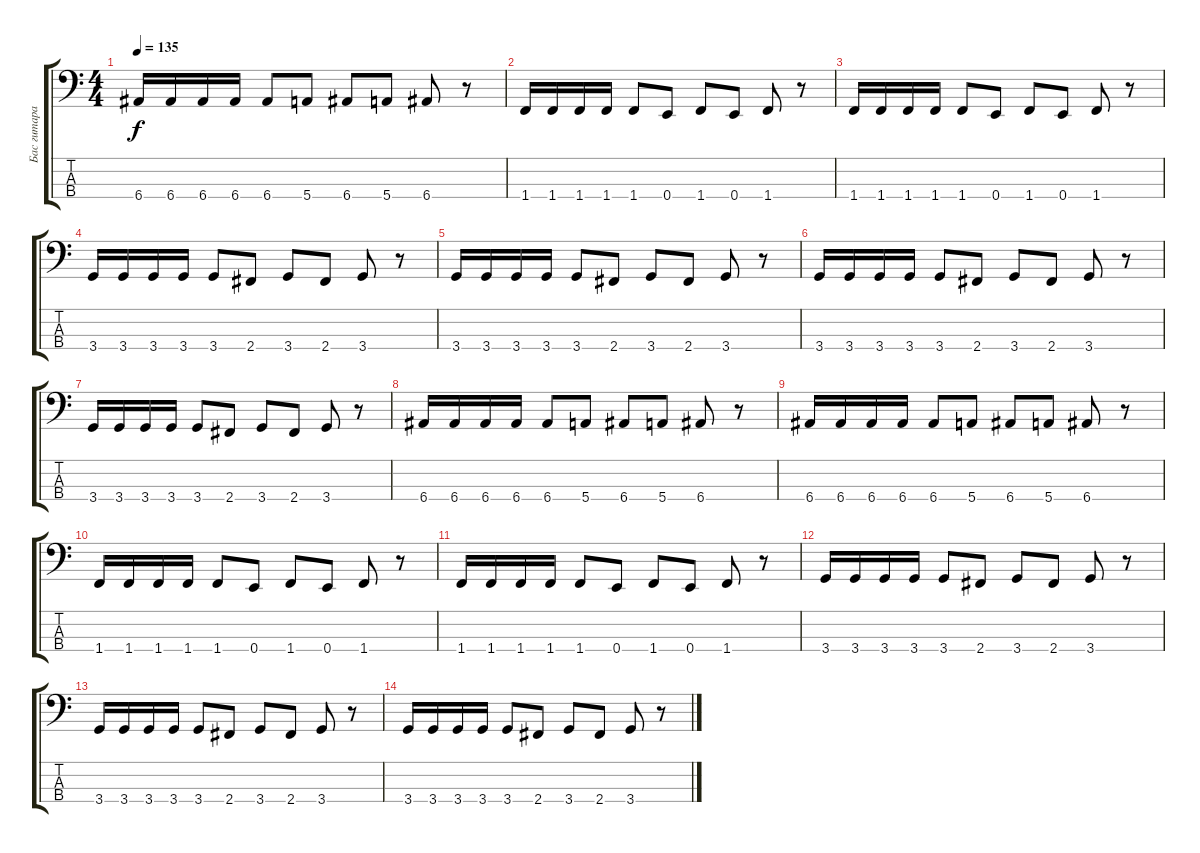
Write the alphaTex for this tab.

\track ("Бас гитара" "Бас гитара") {instrument electricbasspick}
\staff {score tabs}
\tuning (G2 D2 A1 E1) {hide}
\ts (4 4)
\tempo 135
\clef f4
\ks c
6.4.16{dy f} 6.4.16 6.4.16 6.4.16 6.4.8 5.4.8 6.4.8 5.4.8 6.4.8 r.8 |
1.4.16 1.4.16 1.4.16 1.4.16 1.4.8 0.4.8 1.4.8 0.4.8 1.4.8 r.8 |
1.4.16 1.4.16 1.4.16 1.4.16 1.4.8 0.4.8 1.4.8 0.4.8 1.4.8 r.8 |
3.4.16 3.4.16 3.4.16 3.4.16 3.4.8 2.4.8 3.4.8 2.4.8 3.4.8 r.8 |
3.4.16 3.4.16 3.4.16 3.4.16 3.4.8 2.4.8 3.4.8 2.4.8 3.4.8 r.8 |
3.4.16 3.4.16 3.4.16 3.4.16 3.4.8 2.4.8 3.4.8 2.4.8 3.4.8 r.8 |
3.4.16 3.4.16 3.4.16 3.4.16 3.4.8 2.4.8 3.4.8 2.4.8 3.4.8 r.8 |
6.4.16 6.4.16 6.4.16 6.4.16 6.4.8 5.4.8 6.4.8 5.4.8 6.4.8 r.8 |
6.4.16 6.4.16 6.4.16 6.4.16 6.4.8 5.4.8 6.4.8 5.4.8 6.4.8 r.8 |
1.4.16 1.4.16 1.4.16 1.4.16 1.4.8 0.4.8 1.4.8 0.4.8 1.4.8 r.8 |
1.4.16 1.4.16 1.4.16 1.4.16 1.4.8 0.4.8 1.4.8 0.4.8 1.4.8 r.8 |
3.4.16 3.4.16 3.4.16 3.4.16 3.4.8 2.4.8 3.4.8 2.4.8 3.4.8 r.8 |
3.4.16 3.4.16 3.4.16 3.4.16 3.4.8 2.4.8 3.4.8 2.4.8 3.4.8 r.8 |
3.4.16 3.4.16 3.4.16 3.4.16 3.4.8 2.4.8 3.4.8 2.4.8 3.4.8 r.8
